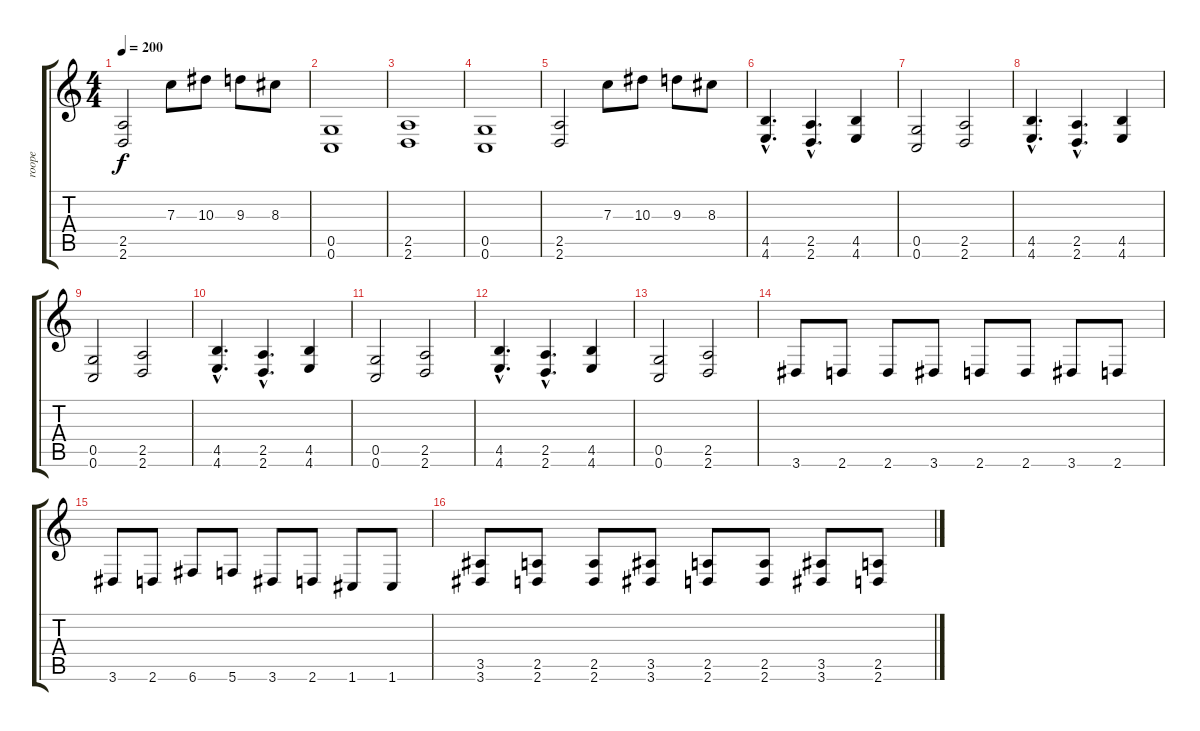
\track ("roope" "roope") {instrument distortionguitar}
\staff {score tabs}
\tuning (D4 A3 F3 C3 G2 C2) {hide}
\ts (4 4)
\tempo 200
\clef g2
\ks c
(2.5 2.6).2{dy f} 7.3.8 10.3.8 9.3.8 8.3.8 |
(0.5 0.6).1 |
(2.5 2.6).1 |
(0.5 0.6).1 |
(2.5 2.6).2 7.3.8 10.3.8 9.3.8 8.3.8 |
(4.5{hac} 4.6{hac}).4{d} (2.5{hac} 2.6{hac}).4{d} (4.5 4.6).4 |
(0.5 0.6).2 (2.5 2.6).2 |
(4.5{hac} 4.6{hac}).4{d} (2.5{hac} 2.6{hac}).4{d} (4.5 4.6).4 |
(0.5 0.6).2 (2.5 2.6).2 |
(4.5{hac} 4.6{hac}).4{d} (2.5{hac} 2.6{hac}).4{d} (4.5 4.6).4 |
(0.5 0.6).2 (2.5 2.6).2 |
(4.5{hac} 4.6{hac}).4{d} (2.5{hac} 2.6{hac}).4{d} (4.5 4.6).4 |
(0.5 0.6).2 (2.5 2.6).2 |
3.6.8 2.6.8 2.6.8 3.6.8 2.6.8 2.6.8 3.6.8 2.6.8 |
3.6.8 2.6.8 6.6.8 5.6.8 3.6.8 2.6.8 1.6.8 1.6.8 |
(3.5 3.6).8 (2.5 2.6).8 (2.5 2.6).8 (3.5 3.6).8 (2.5 2.6).8 (2.5 2.6).8 (3.5 3.6).8 (2.5 2.6).8
